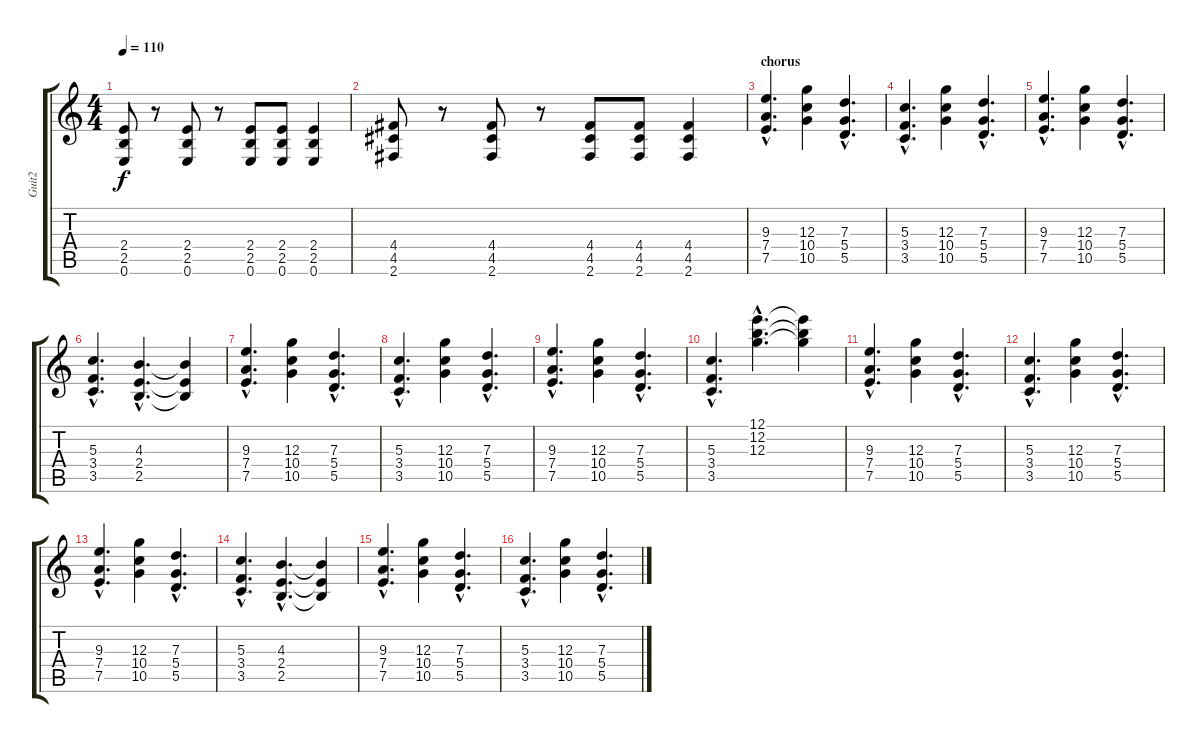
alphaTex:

\track ("Guit2" "Guit2") {instrument overdrivenguitar}
\staff {score tabs}
\tuning (E4 B3 G3 D3 A2 E2) {hide}
\ts (4 4)
\tempo 110
\clef g2
\ks c
(2.4 2.5 0.6).8{dy f} r.8 (2.4 2.5 0.6).8 r.8 (2.4 2.5 0.6).8 (2.4 2.5 0.6).8 (2.4 2.5 0.6).4 |
(4.4 4.5 2.6).8 r.8 (4.4 4.5 2.6).8 r.8 (4.4 4.5 2.6).8 (4.4 4.5 2.6).8 (4.4 4.5 2.6).4 |
\section ("" "chorus")
(9.3{hac} 7.4{hac} 7.5{hac}).4{d} (12.3 10.4 10.5).4 (7.3{hac} 5.4{hac} 5.5{hac}).4{d} |
(5.3{hac} 3.4{hac} 3.5{hac}).4{d} (12.3 10.4 10.5).4 (7.3{hac} 5.4{hac} 5.5{hac}).4{d} |
(9.3{hac} 7.4{hac} 7.5{hac}).4{d} (12.3 10.4 10.5).4 (7.3{hac} 5.4{hac} 5.5{hac}).4{d} |
(5.3{hac} 3.4{hac} 3.5{hac}).4{d} (4.3{hac} 2.4{hac} 2.5{hac}).4{d} (4.3{t} 2.4{t} 2.5{t}).4 |
(9.3{hac} 7.4{hac} 7.5{hac}).4{d} (12.3 10.4 10.5).4 (7.3{hac} 5.4{hac} 5.5{hac}).4{d} |
(5.3{hac} 3.4{hac} 3.5{hac}).4{d} (12.3 10.4 10.5).4 (7.3{hac} 5.4{hac} 5.5{hac}).4{d} |
(9.3{hac} 7.4{hac} 7.5{hac}).4{d} (12.3 10.4 10.5).4 (7.3{hac} 5.4{hac} 5.5{hac}).4{d} |
(5.3{hac} 3.4{hac} 3.5{hac}).4{d} (12.1{hac} 12.2{hac} 12.3{hac}).4{d} (12.1{t} 12.2{t} 12.3{t}).4 |
(9.3{hac} 7.4{hac} 7.5{hac}).4{d} (12.3 10.4 10.5).4 (7.3{hac} 5.4{hac} 5.5{hac}).4{d} |
(5.3{hac} 3.4{hac} 3.5{hac}).4{d} (12.3 10.4 10.5).4 (7.3{hac} 5.4{hac} 5.5{hac}).4{d} |
(9.3{hac} 7.4{hac} 7.5{hac}).4{d} (12.3 10.4 10.5).4 (7.3{hac} 5.4{hac} 5.5{hac}).4{d} |
(5.3{hac} 3.4{hac} 3.5{hac}).4{d} (4.3{hac} 2.4{hac} 2.5{hac}).4{d} (4.3{t} 2.4{t} 2.5{t}).4 |
(9.3{hac} 7.4{hac} 7.5{hac}).4{d} (12.3 10.4 10.5).4 (7.3{hac} 5.4{hac} 5.5{hac}).4{d} |
(5.3{hac} 3.4{hac} 3.5{hac}).4{d} (12.3 10.4 10.5).4 (7.3{hac} 5.4{hac} 5.5{hac}).4{d}
